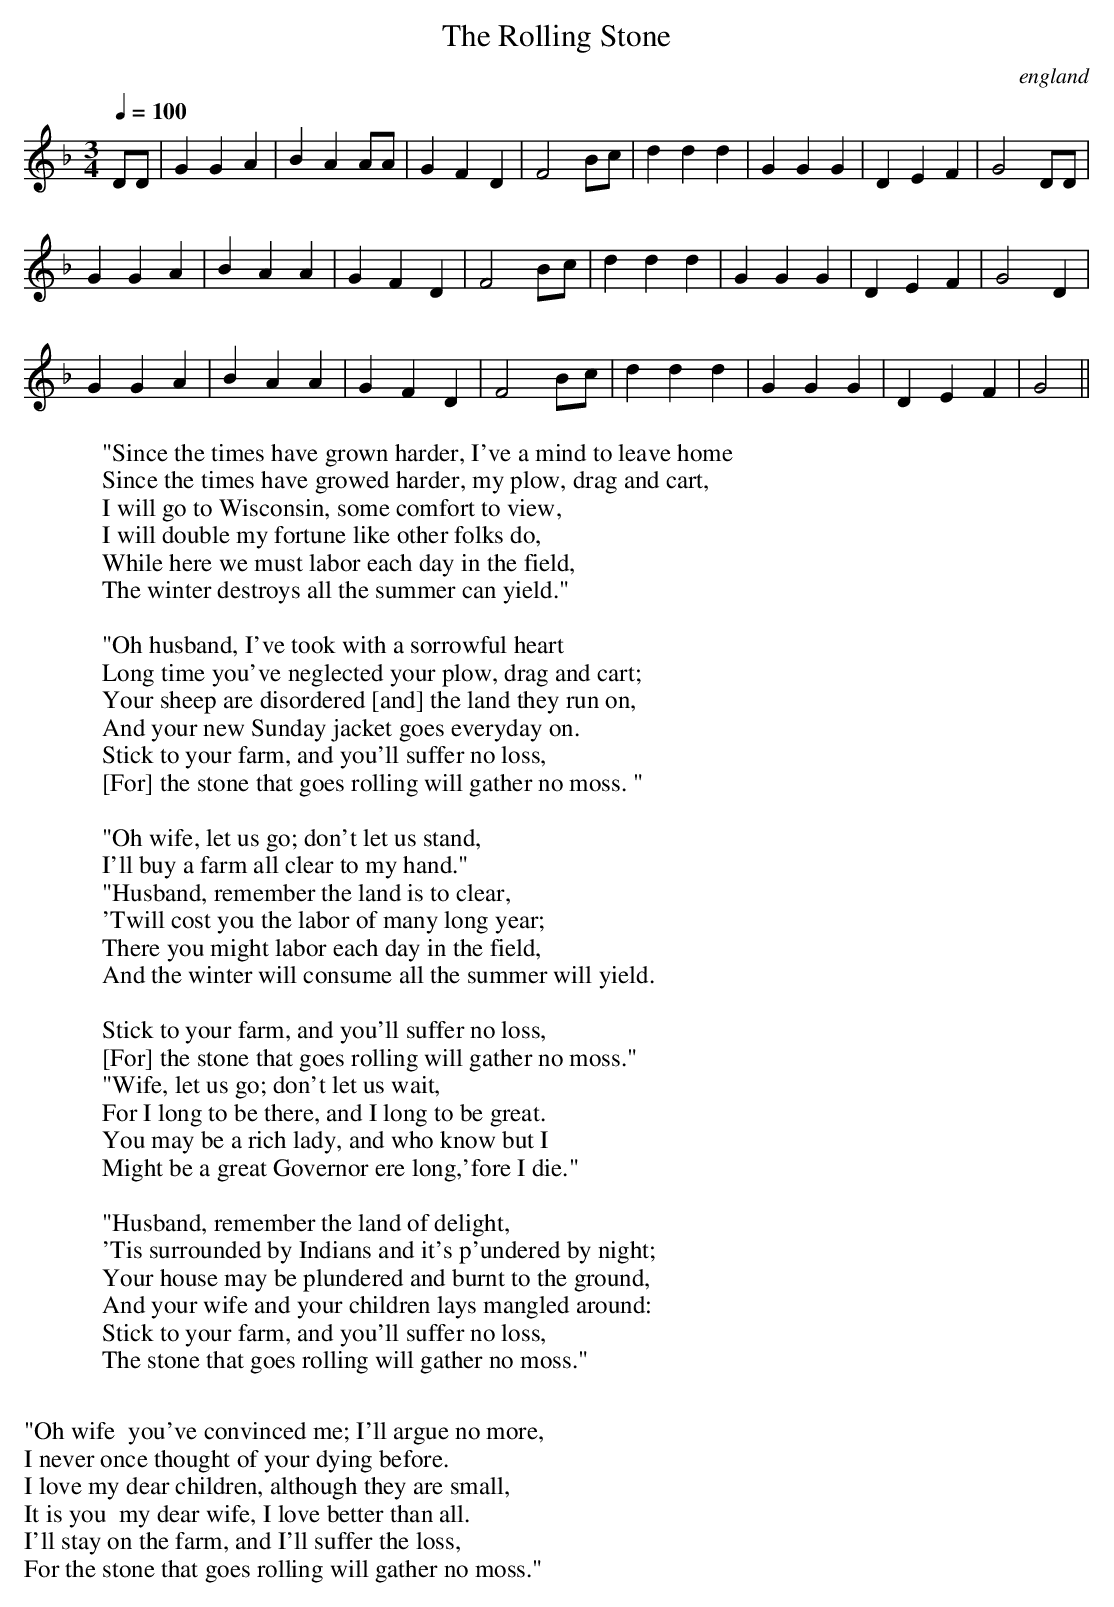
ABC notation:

X:1
T:Rolling Stone, The
O:england
M:3/4
L:1/8
Q:1/4=100
W:"Since the times have grown harder, I've a mind to leave home
W:Since the times have growed harder, my plow, drag and cart,
W:I will go to Wisconsin, some comfort to view,
W:I will double my fortune like other folks do,
W:While here we must labor each day in the field,
W:The winter destroys all the summer can yield."
W:
W:"Oh husband, I've took with a sorrowful heart
W:Long time you've neglected your plow, drag and cart;
W:Your sheep are disordered [and] the land they run on,
W:And your new Sunday jacket goes everyday on.
W:Stick to your farm, and you'll suffer no loss,
W:[For] the stone that goes rolling will gather no moss. "
W:
W:"Oh wife, let us go; don't let us stand,
W:I'll buy a farm all clear to my hand."
W:"Husband, remember the land is to clear,
W:'Twill cost you the labor of many long year;
W:There you might labor each day in the field,
W:And the winter will consume all the summer will yield.
W:
W:Stick to your farm, and you'll suffer no loss,
W:[For] the stone that goes rolling will gather no moss."
W:"Wife, let us go; don't let us wait,
W:For I long to be there, and I long to be great.
W:You may be a rich lady, and who know but I
W:Might be a great Governor ere long,'fore I die."
W:
W:"Husband, remember the land of delight,
W:'Tis surrounded by Indians and it's p'undered by night;
W:Your house may be plundered and burnt to the ground,
W:And your wife and your children lays mangled around:
W:Stick to your farm, and you'll suffer no loss,
W:The stone that goes rolling will gather no moss."
W:
W:"Oh wife  you've convinced me; I'll argue no more,
W:I never once thought of your dying before.
W:I love my dear children, although they are small,
W:It is you  my dear wife, I love better than all.
W:I'll stay on the farm, and I'll suffer the loss,
W:For the stone that goes rolling will gather no moss."
K:F
DD |G2 G2 A2|B2 A2 AA|G2 F2 D2|F4 Bc|\
d2 d2 d2|G2 G2 G2|D2 E2 F2|G4 DD|
G2 G2 A2|B2 A2 A2|G2 F2 D2|F4 Bc|\
d2 d2 d2|G2 G2 G2|D2 E2 F2|G4 D2|
G2 G2 A2|B2 A2 A2|G2 F2 D2|F4 B-c|\
d2 d2 d2|G2 G2 G2|D2 E2 F2|G4 ||
